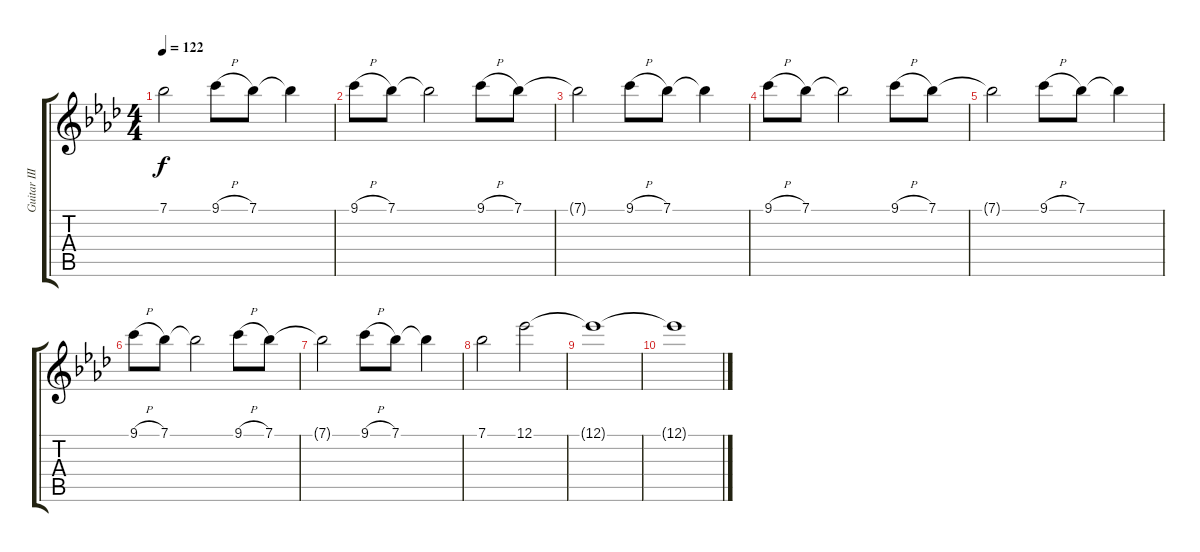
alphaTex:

\track ("Guitar III" "Guitar III") {instrument overdrivenguitar}
\staff {score tabs}
\tuning (Eb4 Bb3 Gb3 Db3 Ab2 Db2) {hide}
\ts (4 4)
\tempo 122
\clef g2
\ks ab
7.1{t}.2{dy f} 9.1{h}.8 7.1.8 7.1{t}.4 |
9.1{h}.8 7.1.8 7.1{t}.2 9.1{h}.8 7.1.8 |
7.1{t}.2 9.1{h}.8 7.1.8 7.1{t}.4 |
9.1{h}.8 7.1.8 7.1{t}.2 9.1{h}.8 7.1.8 |
7.1{t}.2 9.1{h}.8 7.1.8 7.1{t}.4 |
9.1{h}.8 7.1.8 7.1{t}.2 9.1{h}.8 7.1.8 |
7.1{t}.2 9.1{h}.8 7.1.8 7.1{t}.4 |
7.1.2 12.1.2 |
12.1{t}.1 |
12.1{t}.1
